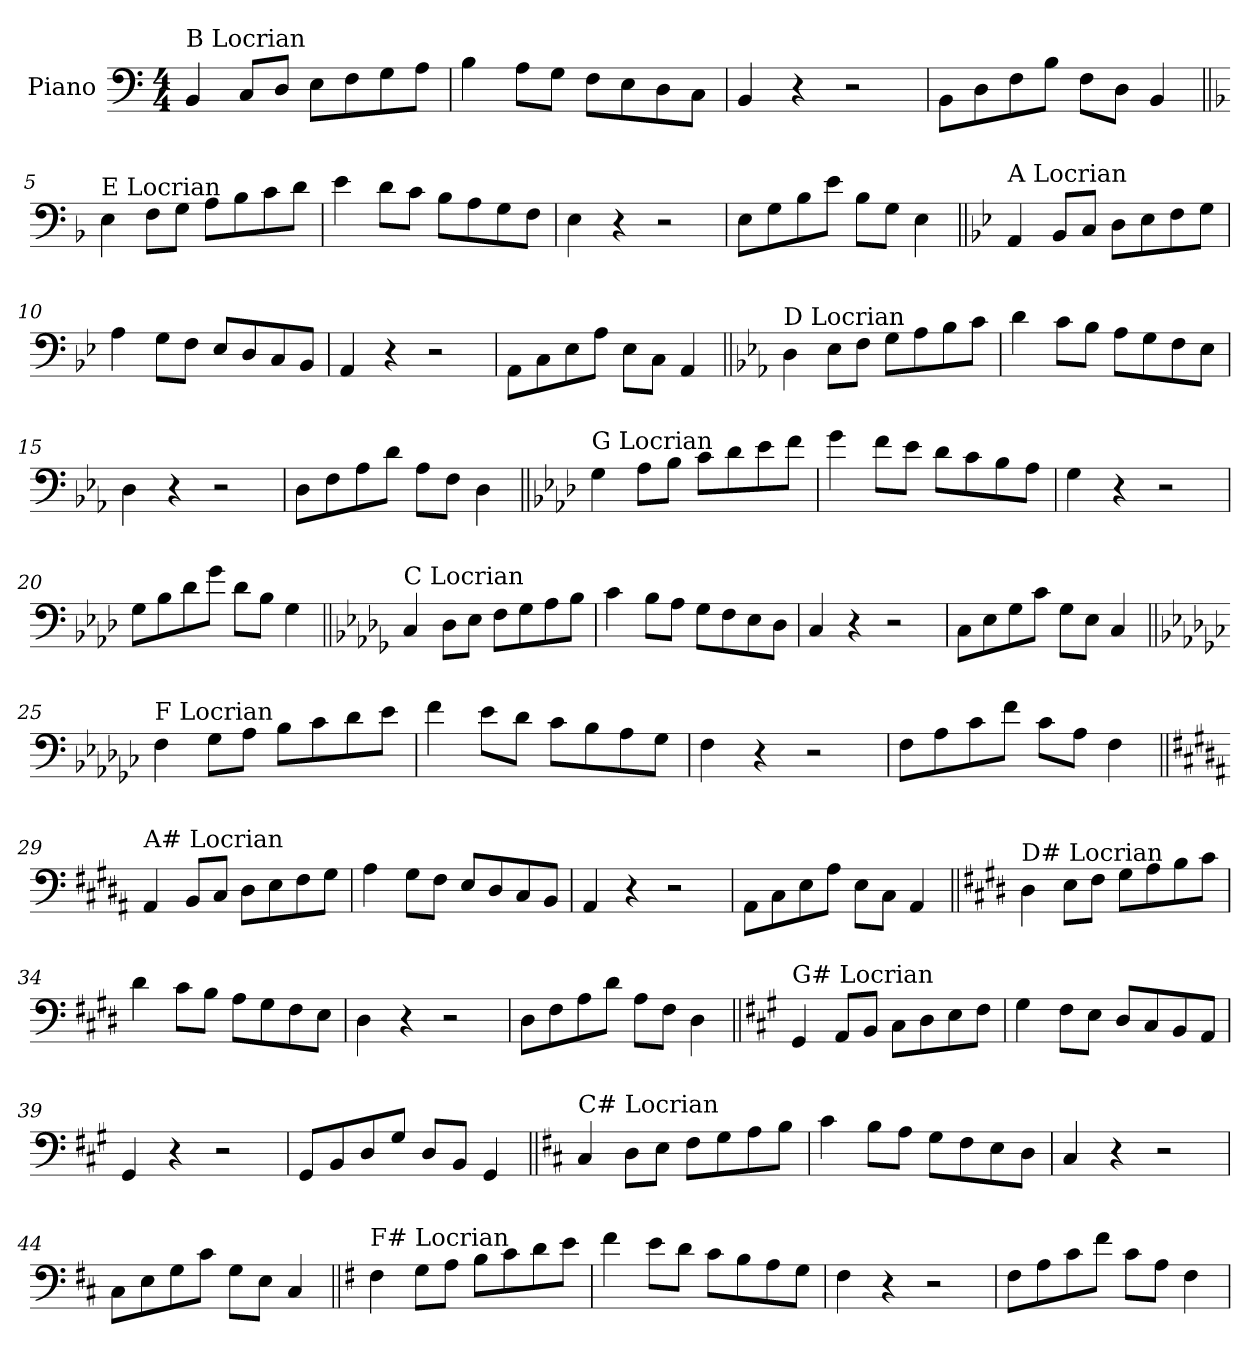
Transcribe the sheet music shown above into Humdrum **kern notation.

**kern
*part1
*staff1
*I"Piano
*I'Pno.
*clefF4
*k[]
*M4/4
=1
!LO:TX:a:t=B Locrian
4BB/
8C/L
8D/J
8E\L
8F\
8G\
8A\J
=2
4B\
8A\L
8G\J
8F\L
8E\
8D\
8C\J
=3
4BB/
4r
2r
=4
8BB\L
8D\
8F\
8B\J
8F\L
8D\J
4BB/
!!LO:LB:g=z
=5||
*k[b-]
!LO:TX:a:t=E Locrian
4E\
8F\L
8G\J
8A\L
8B-\
8c\
8d\J
=6
4e\
8d\L
8c\J
8B-\L
8A\
8G\
8F\J
=7
4E\
4r
2r
=8
8E\L
8G\
8B-\
8e\J
8B-\L
8G\J
4E\
!!LO:LB:g=z
=9||
*k[b-e-]
!LO:TX:a:t=A Locrian
4AA/
8BB-/L
8C/J
8D\L
8E-\
8F\
8G\J
=10
4A\
8G\L
8F\J
8E-/L
8D/
8C/
8BB-/J
=11
4AA/
4r
2r
=12
8AA\L
8C\
8E-\
8A\J
8E-\L
8C\J
4AA/
!!LO:LB:g=z
=13||
*k[b-e-a-]
!LO:TX:a:t=D Locrian
4D\
8E-\L
8F\J
8G\L
8A-\
8B-\
8c\J
=14
4d\
8c\L
8B-\J
8A-\L
8G\
8F\
8E-\J
=15
4D\
4r
2r
=16
8D\L
8F\
8A-\
8d\J
8A-\L
8F\J
4D\
!!LO:LB:g=z
=17||
*k[b-e-a-d-]
!LO:TX:a:t=G Locrian
4G\
8A-\L
8B-\J
8c\L
8d-\
8e-\
8f\J
=18
4g\
8f\L
8e-\J
8d-\L
8c\
8B-\
8A-\J
=19
4G\
4r
2r
=20
8G\L
8B-\
8d-\
8g\J
8d-\L
8B-\J
4G\
!!LO:LB:g=z
=21||
*k[b-e-a-d-g-]
!LO:TX:a:t=C Locrian
4C/
8D-\L
8E-\J
8F\L
8G-\
8A-\
8B-\J
=22
4c\
8B-\L
8A-\J
8G-\L
8F\
8E-\
8D-\J
=23
4C/
4r
2r
=24
8C\L
8E-\
8G-\
8c\J
8G-\L
8E-\J
4C/
!!LO:LB:g=z
=25||
*k[b-e-a-d-g-c-]
!LO:TX:a:t=F Locrian
4F\
8G-\L
8A-\J
8B-\L
8c-\
8d-\
8e-\J
=26
4f\
8e-\L
8d-\J
8c-\L
8B-\
8A-\
8G-\J
=27
4F\
4r
2r
=28
8F\L
8A-\
8c-\
8f\J
8c-\L
8A-\J
4F\
!!LO:LB:g=z
=29||
*k[f#c#g#d#a#]
!LO:TX:a:t=A# Locrian
4AA#/
8BB/L
8C#/J
8D#\L
8E\
8F#\
8G#\J
=30
4A#\
8G#\L
8F#\J
8E/L
8D#/
8C#/
8BB/J
=31
4AA#/
4r
2r
=32
8AA#\L
8C#\
8E\
8A#\J
8E\L
8C#\J
4AA#/
!!LO:LB:g=z
=33||
*k[f#c#g#d#]
!LO:TX:a:t=D# Locrian
4D#\
8E\L
8F#\J
8G#\L
8A\
8B\
8c#\J
=34
4d#\
8c#\L
8B\J
8A\L
8G#\
8F#\
8E\J
=35
4D#\
4r
2r
=36
8D#\L
8F#\
8A\
8d#\J
8A\L
8F#\J
4D#\
!!LO:LB:g=z
=37||
*k[f#c#g#]
!LO:TX:a:t=G# Locrian
4GG#/
8AA/L
8BB/J
8C#\L
8D\
8E\
8F#\J
=38
4G#\
8F#\L
8E\J
8D/L
8C#/
8BB/
8AA/J
=39
4GG#/
4r
2r
=40
8GG#/L
8BB/
8D/
8G#/J
8D/L
8BB/J
4GG#/
!!LO:LB:g=z
=41||
*k[f#c#]
!LO:TX:a:t=C# Locrian
4C#/
8D\L
8E\J
8F#\L
8G\
8A\
8B\J
=42
4c#\
8B\L
8A\J
8G\L
8F#\
8E\
8D\J
=43
4C#/
4r
2r
=44
8C#\L
8E\
8G\
8c#\J
8G\L
8E\J
4C#/
!!LO:LB:g=z
=45||
*k[f#]
!LO:TX:a:t=F# Locrian
4F#\
8G\L
8A\J
8B\L
8c\
8d\
8e\J
=46
4f#\
8e\L
8d\J
8c\L
8B\
8A\
8G\J
=47
4F#\
4r
2r
=48
8F#\L
8A\
8c\
8f#\J
8c\L
8A\J
4F#\
=
*-
